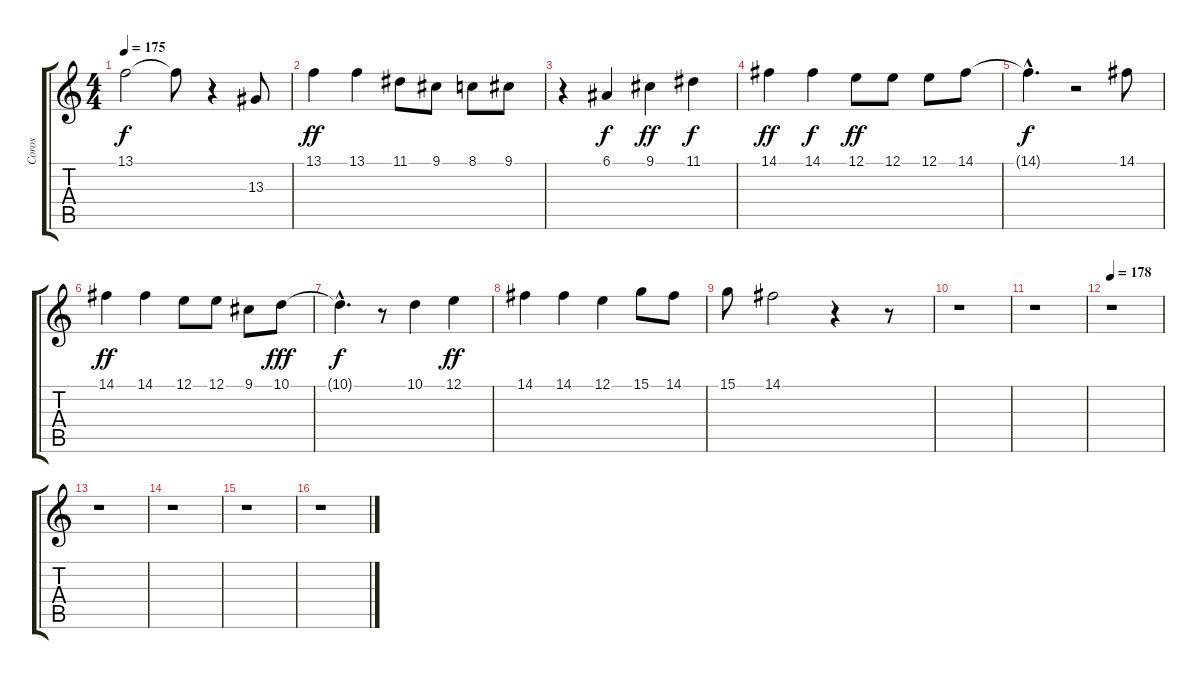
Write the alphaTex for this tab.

\track ("Coros" "Coros") {instrument tenorsax}
\staff {score tabs}
\tuning (E4 B3 G3 D3 A2 E2) {hide}
\ts (4 4)
\tempo 175
\clef g2
\ks c
13.1{t}.2{dy f} 13.1{t}.8 r.4 13.3.8 |
13.1.4{dy ff} 13.1.4 11.1.8 9.1.8 8.1.8 9.1.8 |
r.4 6.1.4{dy f} 9.1.4{dy ff} 11.1.4{dy f} |
14.1.4{dy ff} 14.1.4{dy f} 12.1.8{dy ff} 12.1.8 12.1.8 14.1.8 |
14.1{hac t}.4{d dy f} r.2 14.1.8 |
14.1.4{dy ff} 14.1.4 12.1.8 12.1.8 9.1.8 10.1.8{dy fff} |
10.1{hac t}.4{d dy f} r.8 10.1.4 12.1.4{dy ff} |
14.1.4 14.1.4 12.1.4 15.1.8 14.1.8 |
15.1.8 14.1.2 r.4 r.8 |
r.1 |
r.1 |
\tempo 178
r.1 |
r.1 |
r.1 |
r.1 |
r.1
